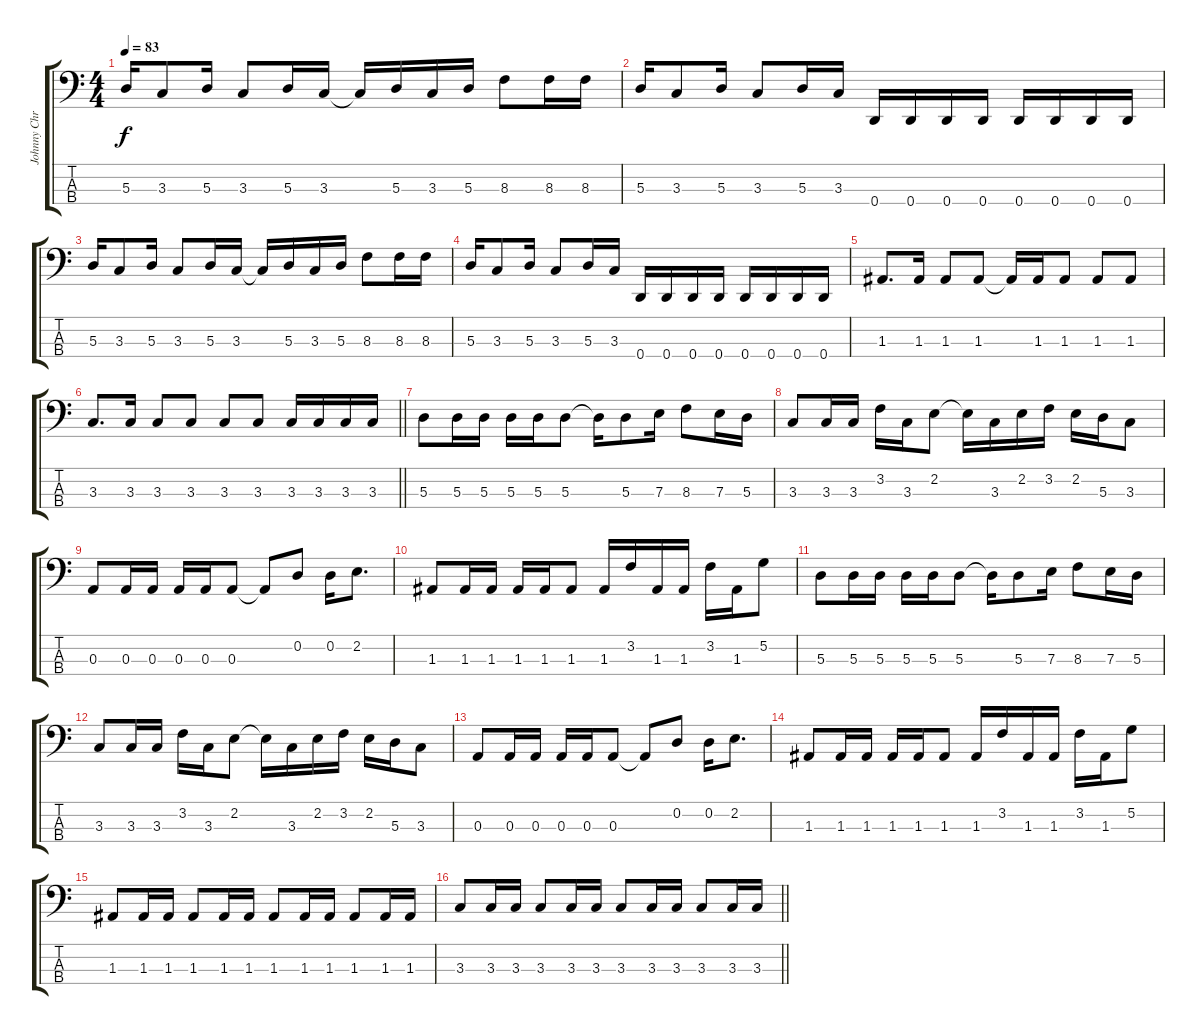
\track ("Johnny Christ" "Johnny Chr") {instrument electricbassfinger}
\staff {score tabs}
\tuning (G2 D2 A1 D1) {hide}
\ts (4 4)
\tempo 83
\clef f4
\ks c
5.3.16{dy f} 3.3.8 5.3.16 3.3.8 5.3.16 3.3.16 3.3{t}.16 5.3.16 3.3.16 5.3.16 8.3.8 8.3.16 8.3.16 |
5.3.16 3.3.8 5.3.16 3.3.8 5.3.16 3.3.16 0.4.16 0.4.16 0.4.16 0.4.16 0.4.16 0.4.16 0.4.16 0.4.16 |
5.3.16 3.3.8 5.3.16 3.3.8 5.3.16 3.3.16 3.3{t}.16 5.3.16 3.3.16 5.3.16 8.3.8 8.3.16 8.3.16 |
5.3.16 3.3.8 5.3.16 3.3.8 5.3.16 3.3.16 0.4.16 0.4.16 0.4.16 0.4.16 0.4.16 0.4.16 0.4.16 0.4.16 |
1.3.8{d} 1.3.16 1.3.8 1.3.8 1.3{t}.16 1.3.16 1.3.8 1.3.8 1.3.8 |
\barLineRight lightlight
3.3.8{d} 3.3.16 3.3.8 3.3.8 3.3.8 3.3.8 3.3.16 3.3.16 3.3.16 3.3.16 |
5.3.8 5.3.16 5.3.16 5.3.16 5.3.16 5.3.8 5.3{t}.16 5.3.8 7.3.16 8.3.8 7.3.16 5.3.16 |
3.3.8 3.3.16 3.3.16 3.2.16 3.3.16 2.2.8 2.2{t}.16 3.3.16 2.2.16 3.2.16 2.2.16 5.3.16 3.3.8 |
0.3.8 0.3.16 0.3.16 0.3.16 0.3.16 0.3.8 0.3{t}.8 0.2.8 0.2.16 2.2.8{d} |
1.3.8 1.3.16 1.3.16 1.3.16 1.3.16 1.3.8 1.3.16 3.2.16 1.3.16 1.3.16 3.2.16 1.3.16 5.2.8 |
5.3.8 5.3.16 5.3.16 5.3.16 5.3.16 5.3.8 5.3{t}.16 5.3.8 7.3.16 8.3.8 7.3.16 5.3.16 |
3.3.8 3.3.16 3.3.16 3.2.16 3.3.16 2.2.8 2.2{t}.16 3.3.16 2.2.16 3.2.16 2.2.16 5.3.16 3.3.8 |
0.3.8 0.3.16 0.3.16 0.3.16 0.3.16 0.3.8 0.3{t}.8 0.2.8 0.2.16 2.2.8{d} |
1.3.8 1.3.16 1.3.16 1.3.16 1.3.16 1.3.8 1.3.16 3.2.16 1.3.16 1.3.16 3.2.16 1.3.16 5.2.8 |
1.3.8 1.3.16 1.3.16 1.3.8 1.3.16 1.3.16 1.3.8 1.3.16 1.3.16 1.3.8 1.3.16 1.3.16 |
\barLineRight lightlight
3.3.8 3.3.16 3.3.16 3.3.8 3.3.16 3.3.16 3.3.8 3.3.16 3.3.16 3.3.8 3.3.16 3.3.16
